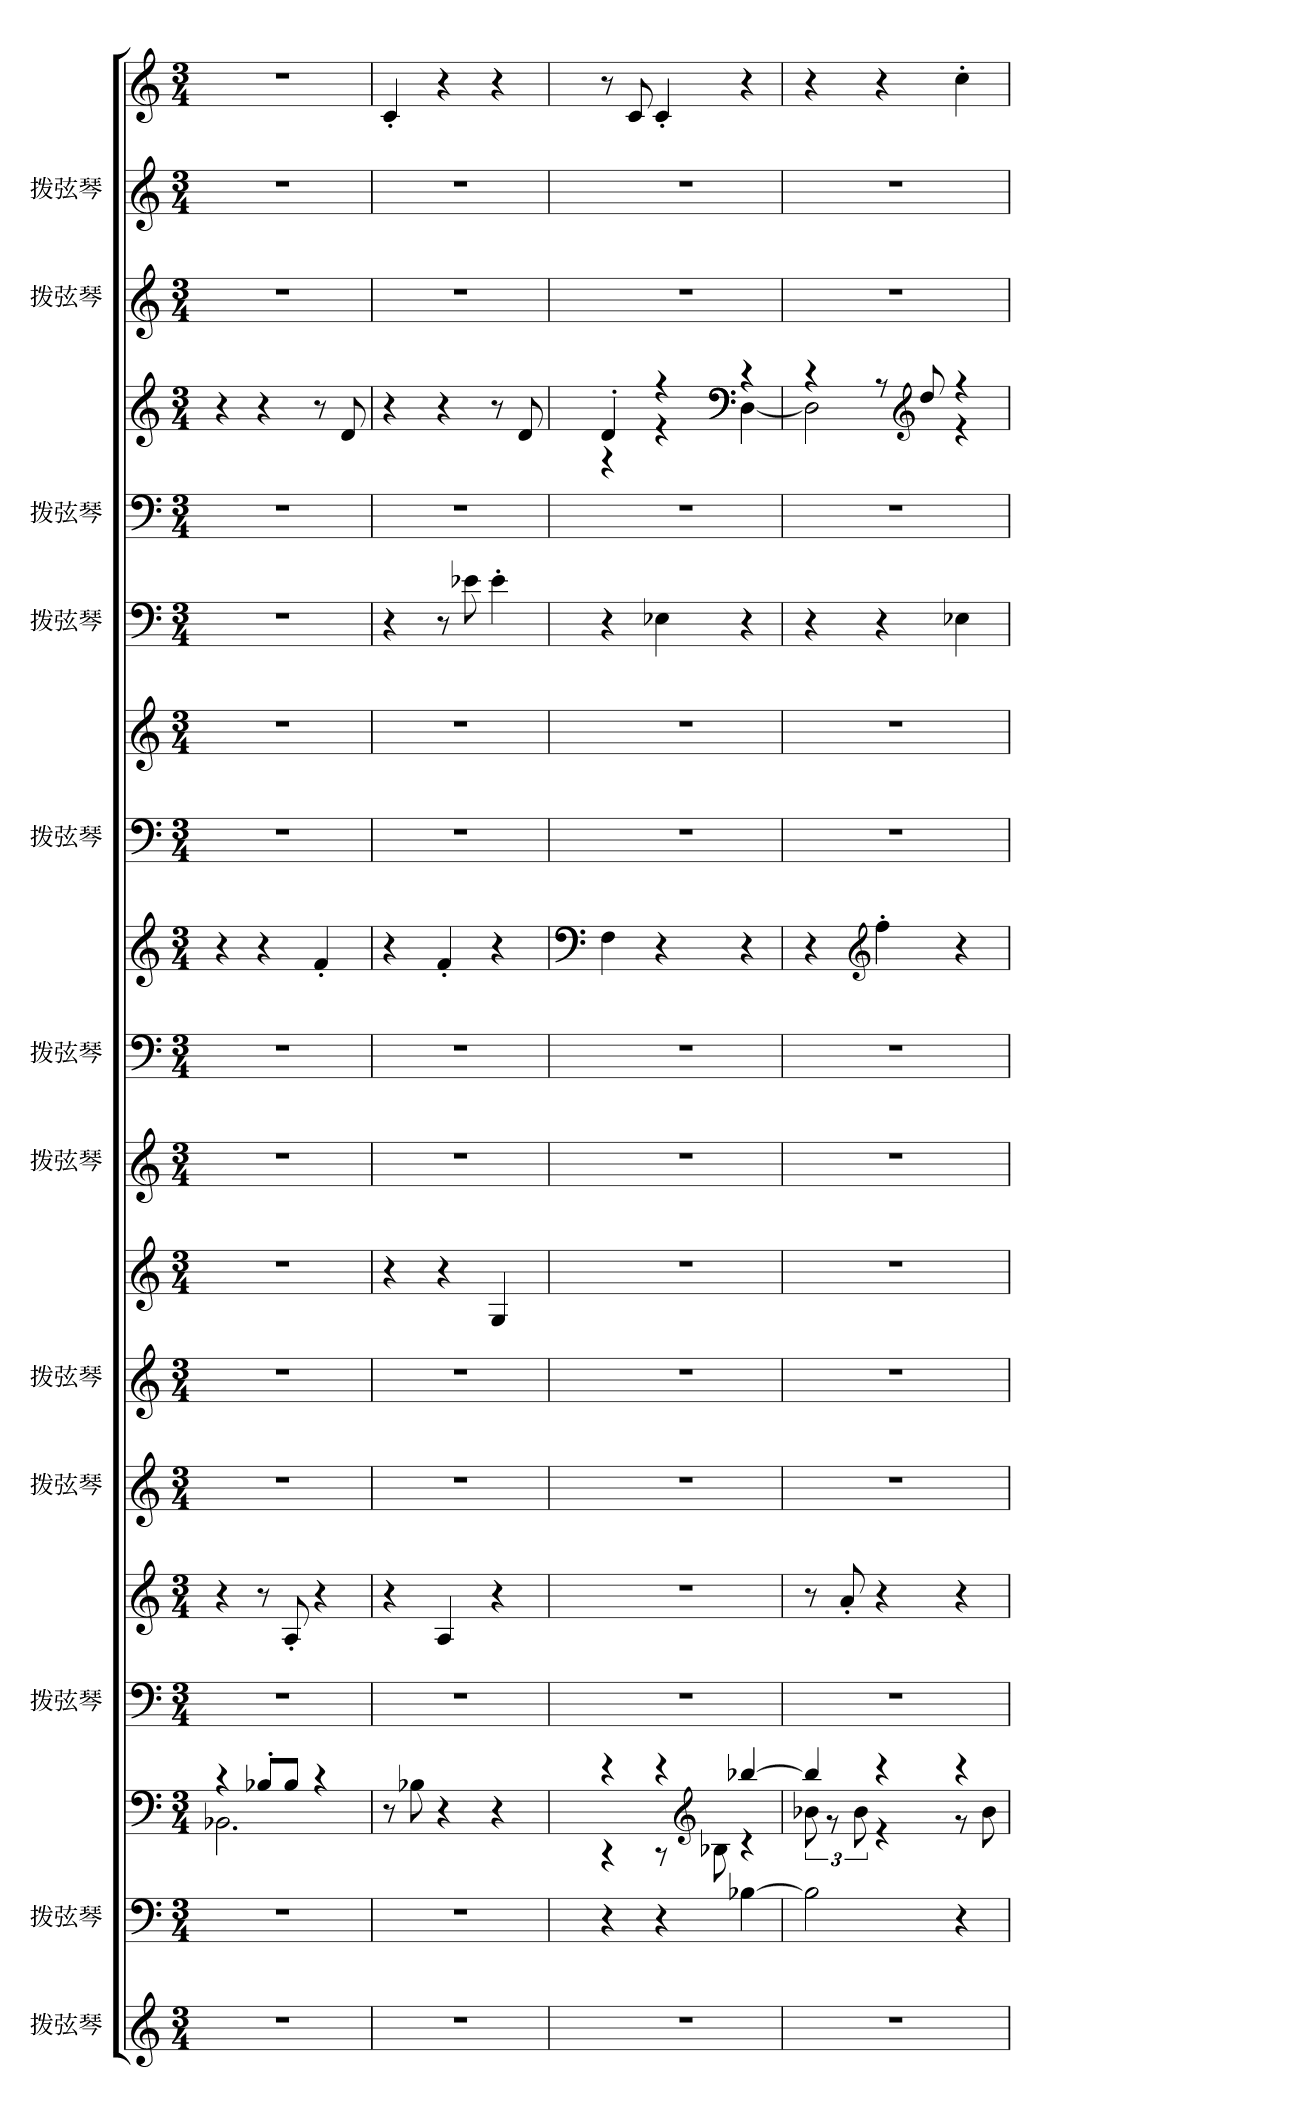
**kern	**kern	**kern	**kern	**kern	**kern	**kern	**kern	**kern	**kern	**kern	**kern	**kern	**kern	**kern	**kern	**kern	**kern	**kern
*part12	*part11	*part11	*part10	*part10	*part9	*part8	*part8	*part7	*part6	*part6	*part5	*part5	*part4	*part3	*part3	*part2	*part1	*part1
*staff19	*staff18	*staff17	*staff16	*staff15	*staff14	*staff13	*staff12	*staff11	*staff10	*staff9	*staff8	*staff7	*staff6	*staff5	*staff4	*staff3	*staff2	*staff1
*I"拨弦琴	*I"拨弦琴	*	*I"拨弦琴	*	*I"拨弦琴	*I"拨弦琴	*	*I"拨弦琴	*I"拨弦琴	*	*I"拨弦琴	*	*I"拨弦琴	*I"拨弦琴	*	*I"拨弦琴	*I"拨弦琴	*
*clefG2	*clefF4	*clefF4	*clefF4	*clefG2	*clefG2	*clefG2	*clefG2	*clefG2	*clefF4	*clefG2	*clefF4	*clefG2	*clefF4	*clefF4	*clefG2	*clefG2	*clefG2	*clefG2
*k[]	*k[]	*k[]	*k[]	*k[]	*k[]	*k[]	*k[]	*k[]	*k[]	*k[]	*k[]	*k[]	*k[]	*k[]	*k[]	*k[]	*k[]	*k[]
*M3/4	*M3/4	*M3/4	*M3/4	*M3/4	*M3/4	*M3/4	*M3/4	*M3/4	*M3/4	*M3/4	*M3/4	*M3/4	*M3/4	*M3/4	*M3/4	*M3/4	*M3/4	*M3/4
*MM120	*MM120	*MM120	*MM120	*MM120	*MM120	*MM120	*MM120	*MM120	*MM120	*MM120	*MM120	*MM120	*MM120	*MM120	*MM120	*MM120	*MM120	*MM120
=1	=1	=1	=1	=1	=1	=1	=1	=1	=1	=1	=1	=1	=1	=1	=1	=1	=1	=1
*	*	*^	*	*	*	*	*	*	*	*	*	*	*	*	*	*	*	*
2.r	2.r	4r	2.BB-X\	2.r	4r	2.r	2.r	2.r	2.r	2.r	4r	2.r	2.r	2.r	2.r	4r	2.r	2.r	2.r
.	.	8B-X'/L	.	.	8r	.	.	.	.	.	4r	.	.	.	.	4r	.	.	.
.	.	8B-/J	.	.	8A'/	.	.	.	.	.	.	.	.	.	.	.	.	.	.
.	.	4r	.	.	4r	.	.	.	.	.	4f'/	.	.	.	.	8r	.	.	.
.	.	.	.	.	.	.	.	.	.	.	.	.	.	.	.	8d/	.	.	.
*	*	*v	*v	*	*	*	*	*	*	*	*	*	*	*	*	*	*	*	*
=2	=2	=2	=2	=2	=2	=2	=2	=2	=2	=2	=2	=2	=2	=2	=2	=2	=2	=2
2.r	2.r	8r	2.r	4r	2.r	2.r	4r	2.r	2.r	4r	2.r	2.r	4r	2.r	4r	2.r	2.r	4c'/
.	.	8B-X\	.	.	.	.	.	.	.	.	.	.	.	.	.	.	.	.
.	.	4r	.	4A/	.	.	4r	.	.	4f'/	.	.	8r	.	4r	.	.	4r
.	.	.	.	.	.	.	.	.	.	.	.	.	8e-X\	.	.	.	.	.
.	.	4r	.	4r	.	.	4G/	.	.	4r	.	.	4e-'\	.	8r	.	.	4r
.	.	.	.	.	.	.	.	.	.	.	.	.	.	.	8d/	.	.	.
=3	=3	=3	=3	=3	=3	=3	=3	=3	=3	=3	=3	=3	=3	=3	=3	=3	=3	=3
*	*	*	*	*	*	*	*	*	*	*clefF4	*	*	*	*	*	*	*	*
*	*	*^	*	*	*	*	*	*	*	*	*	*	*	*	*^	*	*	*
2.r	4r	4r	4r	2.r	2.r	2.r	2.r	2.r	2.r	2.r	4F\	2.r	2.r	4r	2.r	4d'/	4r	2.r	2.r	8r
.	.	.	.	.	.	.	.	.	.	.	.	.	.	.	.	.	.	.	.	8c/
.	4r	4r	8r	.	.	.	.	.	.	.	4r	.	.	4E-X\	.	4r	4r	.	.	4c'/
*	*	*clefG2	*	*	*	*	*	*	*	*	*	*	*	*	*	*	*	*	*	*
.	.	.	8B-X\	.	.	.	.	.	.	.	.	.	.	.	.	.	.	.	.	.
*	*	*	*	*	*	*	*	*	*	*	*	*	*	*	*	*clefF4	*	*	*	*
.	[4B-X\	[4bb-X/	4r	.	.	.	.	.	.	.	4r	.	.	4r	.	4r	[4D\	.	.	4r
=4	=4	=4	=4	=4	=4	=4	=4	=4	=4	=4	=4	=4	=4	=4	=4	=4	=4	=4	=4	=4
2.r	2B-\]	4bb-/]	12b-X\	2.r	8r	2.r	2.r	2.r	2.r	2.r	4r	2.r	2.r	4r	2.r	4r	2D\]	2.r	2.r	4r
.	.	.	12r	.	.	.	.	.	.	.	.	.	.	.	.	.	.	.	.	.
.	.	.	.	.	8a'/	.	.	.	.	.	.	.	.	.	.	.	.	.	.	.
.	.	.	12b-\	.	.	.	.	.	.	.	.	.	.	.	.	.	.	.	.	.
*	*	*	*	*	*	*	*	*	*	*	*clefG2	*	*	*	*	*	*	*	*	*
.	.	4r	4r	.	4r	.	.	.	.	.	4ff'\	.	.	4r	.	8r	.	.	.	4r
*	*	*	*	*	*	*	*	*	*	*	*	*	*	*	*	*clefG2	*	*	*	*
.	.	.	.	.	.	.	.	.	.	.	.	.	.	.	.	8dd/	.	.	.	.
.	4r	4r	8r	.	4r	.	.	.	.	.	4r	.	.	4E-X\	.	4r	4r	.	.	4cc'\
.	.	.	8b-\	.	.	.	.	.	.	.	.	.	.	.	.	.	.	.	.	.
*	*	*v	*v	*	*	*	*	*	*	*	*	*	*	*	*	*v	*v	*	*	*
=	=	=	=	=	=	=	=	=	=	=	=	=	=	=	=	=	=	=
*-	*-	*-	*-	*-	*-	*-	*-	*-	*-	*-	*-	*-	*-	*-	*-	*-	*-	*-
